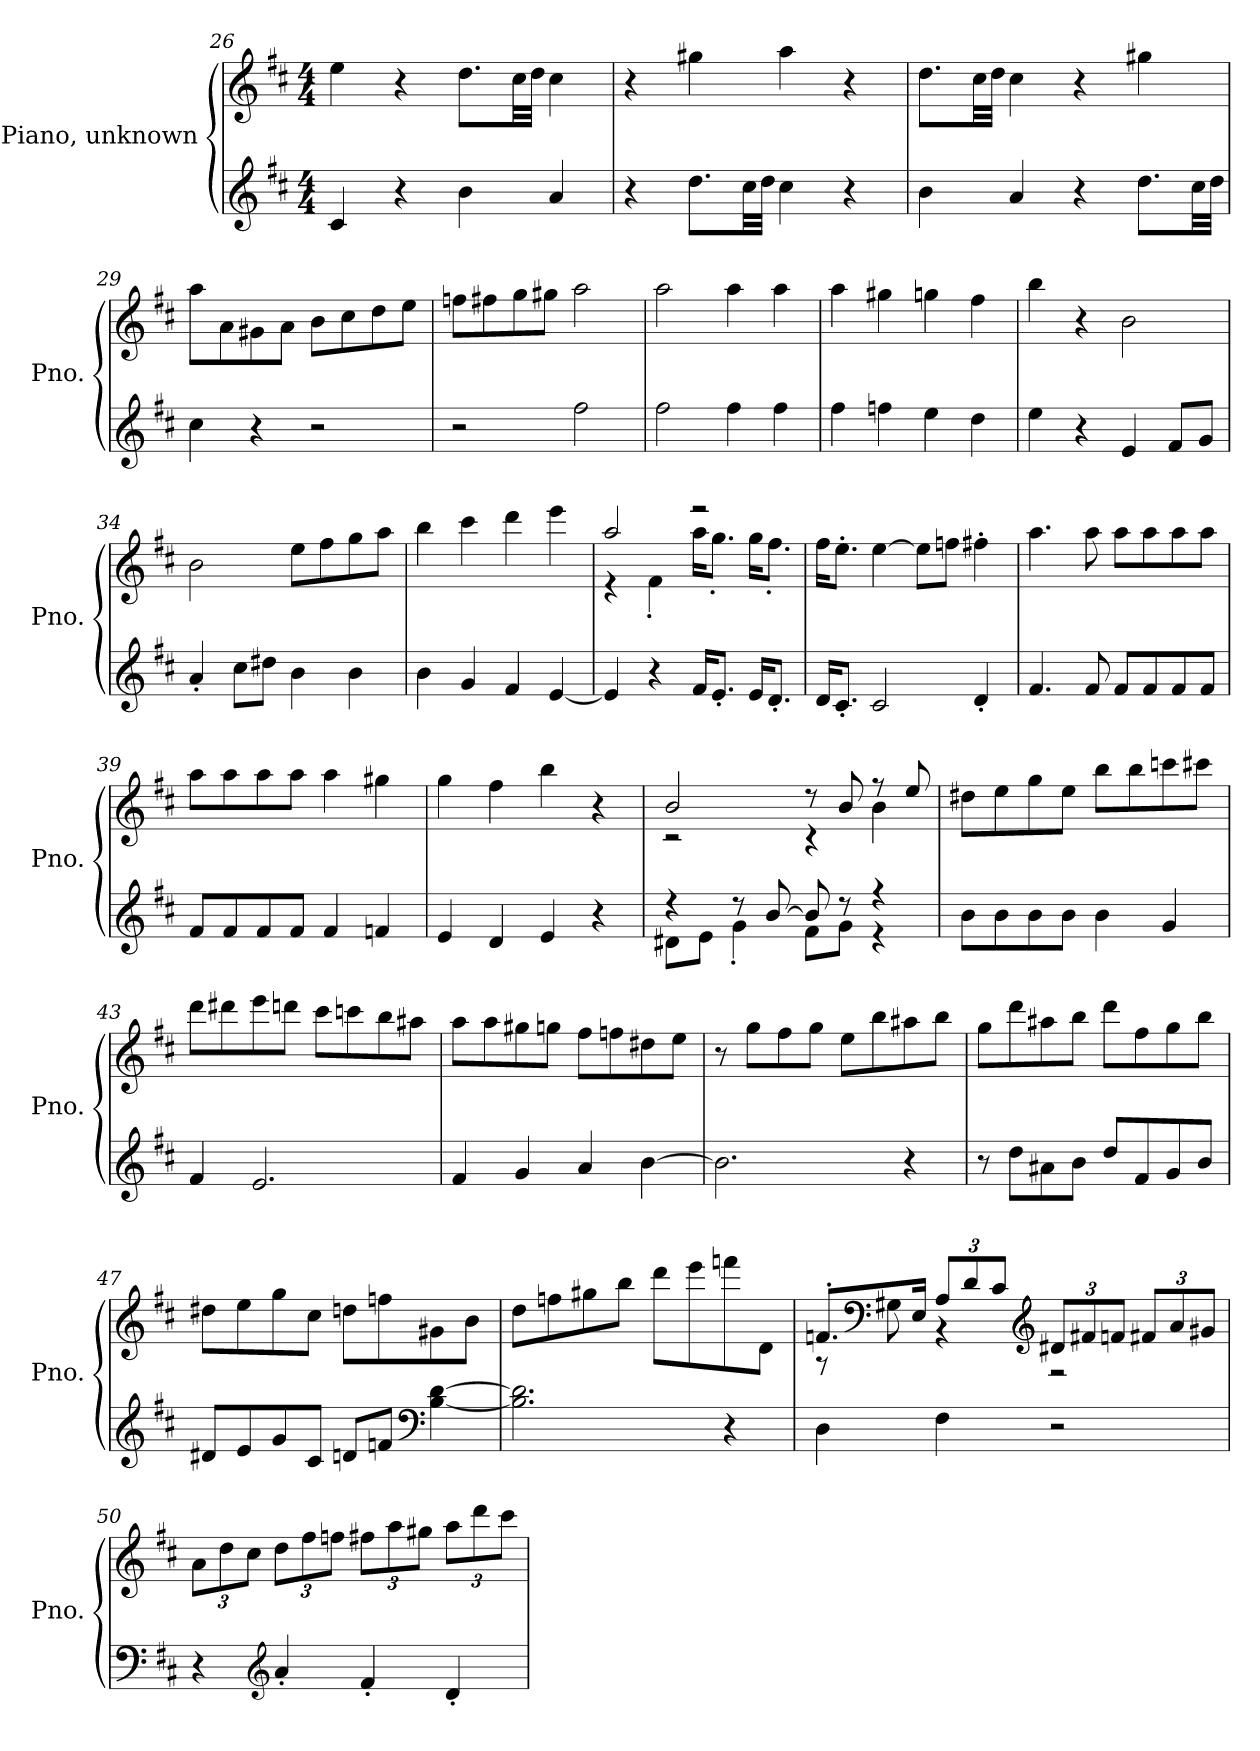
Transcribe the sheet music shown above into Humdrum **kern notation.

**kern	**kern
*part1	*part1
*staff2	*staff1
*I"Piano, unknown	*
*I'Pno.	*
*clefG2	*clefG2
*k[f#c#]	*k[f#c#]
*M4/4	*M4/4
=26	=26
4c#/	4ee\
4r	4r
4b\	8.dd\L
.	32cc#\LL
.	32dd\JJJ
4a/	4cc#\
=27	=27
4r	4r
8.dd\L	4gg#X\
32cc#\LL	.
32dd\JJJ	.
4cc#\	4aa\
4r	4r
!!LO:LB:g=z
=28	=28
4b\	8.dd\L
.	32cc#\LL
.	32dd\JJJ
4a/	4cc#\
4r	4r
8.dd\L	4gg#X\
32cc#\LL	.
32dd\JJJ	.
=29	=29
4cc#\	8aa\L
.	8a\
4r	8g#X\
.	8a\J
2r	8b\L
.	8cc#\
.	8dd\
.	8ee\J
=30	=30
2r	8ffn\L
.	8ff#X\
.	8gg\
.	8gg#X\J
2ff#\	2aa\
=31	=31
2ff#\	2aa\
4ff#\	4aa\
4ff#\	4aa\
=32	=32
4ff#\	4aa\
4ffn\	4gg#X\
4ee\	4ggn\
4dd\	4ff#\
=33	=33
4ee\	4bb\
4r	4r
4e/	2b\
8f#/L	.
8g/J	.
!!LO:LB:g=z
=34	=34
4a'/	2b\
8cc#\L	.
8dd#X\J	.
4b\	8ee\L
.	8ff#\
4b\	8gg\
.	8aa\J
=35	=35
4b\	4bb\
4g/	4ccc#\
4f#/	4ddd\
[4e/	4eee\
=36	=36
*	*^
4e/]	2aa/	4r
4r	.	4f#'\
16f#/KL	2r	16aa\KL
8.e'/J	.	8.gg'\J
16e/KL	.	16gg\KL
8.d'/J	.	8.ff#'\J
*	*v	*v
=37	=37
16d/KL	16ff#\KL
8.c#'/J	8.ee'\J
2c#/	[4ee\
.	8ee\L]
.	8ffn\J
4d'/	4ff#X'\
=38	=38
4.f#/	4.aa\
8f#/	8aa\
8f#/L	8aa\L
8f#/	8aa\
8f#/	8aa\
8f#/J	8aa\J
!!LO:LB:g=z
=39	=39
8f#/L	8aa\L
8f#/	8aa\
8f#/	8aa\
8f#/J	8aa\J
4f#/	4aa\
4fn/	4gg#X\
=40	=40
4e/	4gg\
4d/	4ff#\
4e/	4bb\
4r	4r
=41	=41
*^	*^
4r	8d#X\L	2b/	2r
.	8e\J	.	.
8r	4g'\	.	.
[8b/	.	.	.
8b/]	8f#\L	8r	4r
8r	8g\J	8b/	.
4r	4r	8r	4b\
.	.	8ee/	.
*v	*v	*	*
*	*v	*v
=42	=42
8b\L	8dd#X\L
8b\	8ee\
8b\	8gg\
8b\J	8ee\J
4b\	8bb\L
.	8bb\
4g/	8cccn\
.	8ccc#X\J
!!LO:LB:g=z
=43	=43
4f#/	8ddd\L
.	8ddd#X\
2.e/	8eee\
.	8dddn\J
.	8ccc#\L
.	8cccn\
.	8bb\
.	8aa#X\J
=44	=44
4f#/	8aa\L
.	8aa\
4g/	8gg#X\
.	8ggn\J
4a/	8ff#\L
.	8ffn\
[4b\	8dd#X\
.	8ee\J
=45	=45
2.b\]	8r
.	8gg\L
.	8ff#\
.	8gg\J
.	8ee\L
.	8bb\
4r	8aa#X\
.	8bb\J
=46	=46
8r	8gg\L
8dd\L	8ddd\
8a#X\	8aa#X\
8b\J	8bb\J
8dd/L	8ddd\L
8f#/	8ff#\
8g/	8gg\
8b/J	8bb\J
!!LO:LB:g=z
=47	=47
8d#X/L	8dd#X\L
8e/	8ee\
8g/	8gg\
8c#/J	8cc#\J
8dn/L	8ddn\L
8fn/J	8ffn\
*clefF4	*
[4B\ [4d\	8g#X\
.	8b\J
=48	=48
2.B\] 2.d\]	8dd\L
.	8ffn\
.	8gg#X\
.	8bb\J
.	8ddd\L
.	8eee\
4r	8fffn\
.	8d\J
!!LO:PB:g=z
=49	=49
*	*^
4D\	8.fn'/L	8r
*	*clefF4	*
.	.	8G#X\
.	16E/Jk	.
*	*Xbrackettup	*
4F#\	12A/L	4r
.	12d/	.
.	12c#/J	.
*	*clefG2	*
2r	12d#X/L	2r
.	12f#X/	.
.	12fn/J	.
.	12f#X/L	.
.	12a/	.
.	12g#X/J	.
*	*v	*v
=50	=50
4r	12a\L
.	12dd\
.	12cc#\J
*clefG2	*
4a'/	12dd\L
.	12ff#\
.	12ffn\J
4f#'/	12ff#X\L
.	12aa\
.	12gg#X\J
4d'/	12aa\L
.	12ddd\
.	12ccc#\J
=	=
*-	*-
